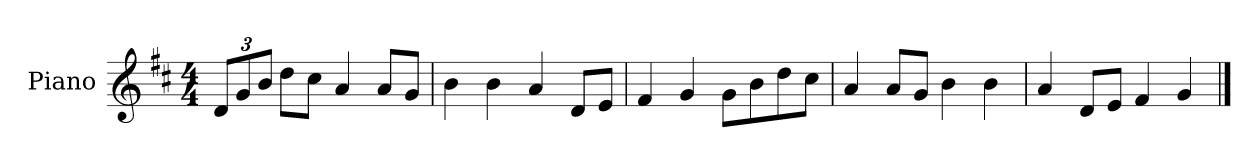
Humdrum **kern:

**kern
*part1
*staff1
*I"Piano
*I'P-no
*clefG2
*k[f#c#]
*M4/4
*MM90
*Xbrackettup
=1
12d/L
12g/
12b/J
8dd\L
8cc#\J
4a/
8a/L
8g/J
=2
4b\
4b\
4a/
8d/L
8e/J
=3
4f#/
4g/
8g\L
8b\
8dd\
8cc#\J
=4
4a/
8a/L
8g/J
4b\
4b\
=5
4a/
8d/L
8e/J
4f#/
4g/
==
*-
